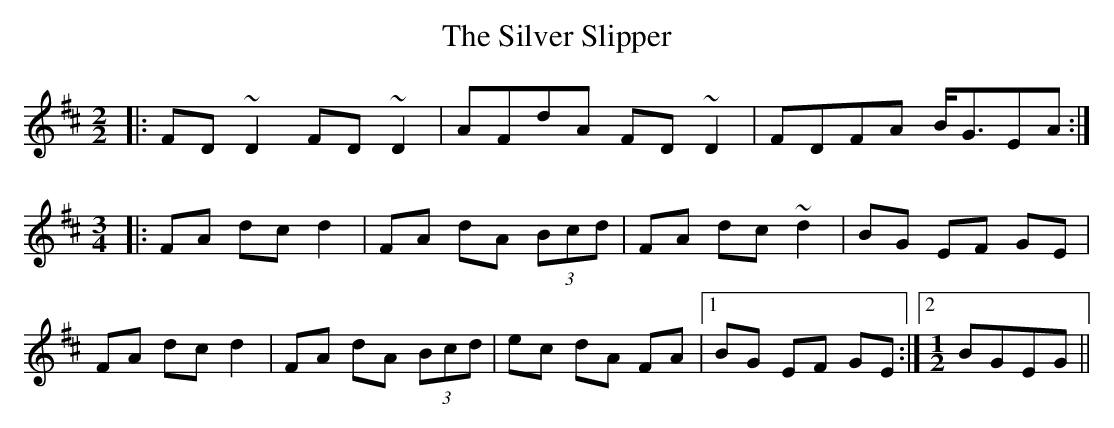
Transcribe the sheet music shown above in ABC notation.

X:1
T: The Silver Slipper
M: 9/8
L: 1/8
K: Dmaj
M: 2/2
|:FD~D2 FD~D2|AFdA FD~D2|FDFA B<GEA:|
M: 3/4
|:FA dc d2|FA dA (3Bcd|FA dc ~d2|BG EF GE|
FA dc d2|FA dA (3Bcd|ec dA FA|1 BG EF GE:|2 [M: 1/2]BGEG||
